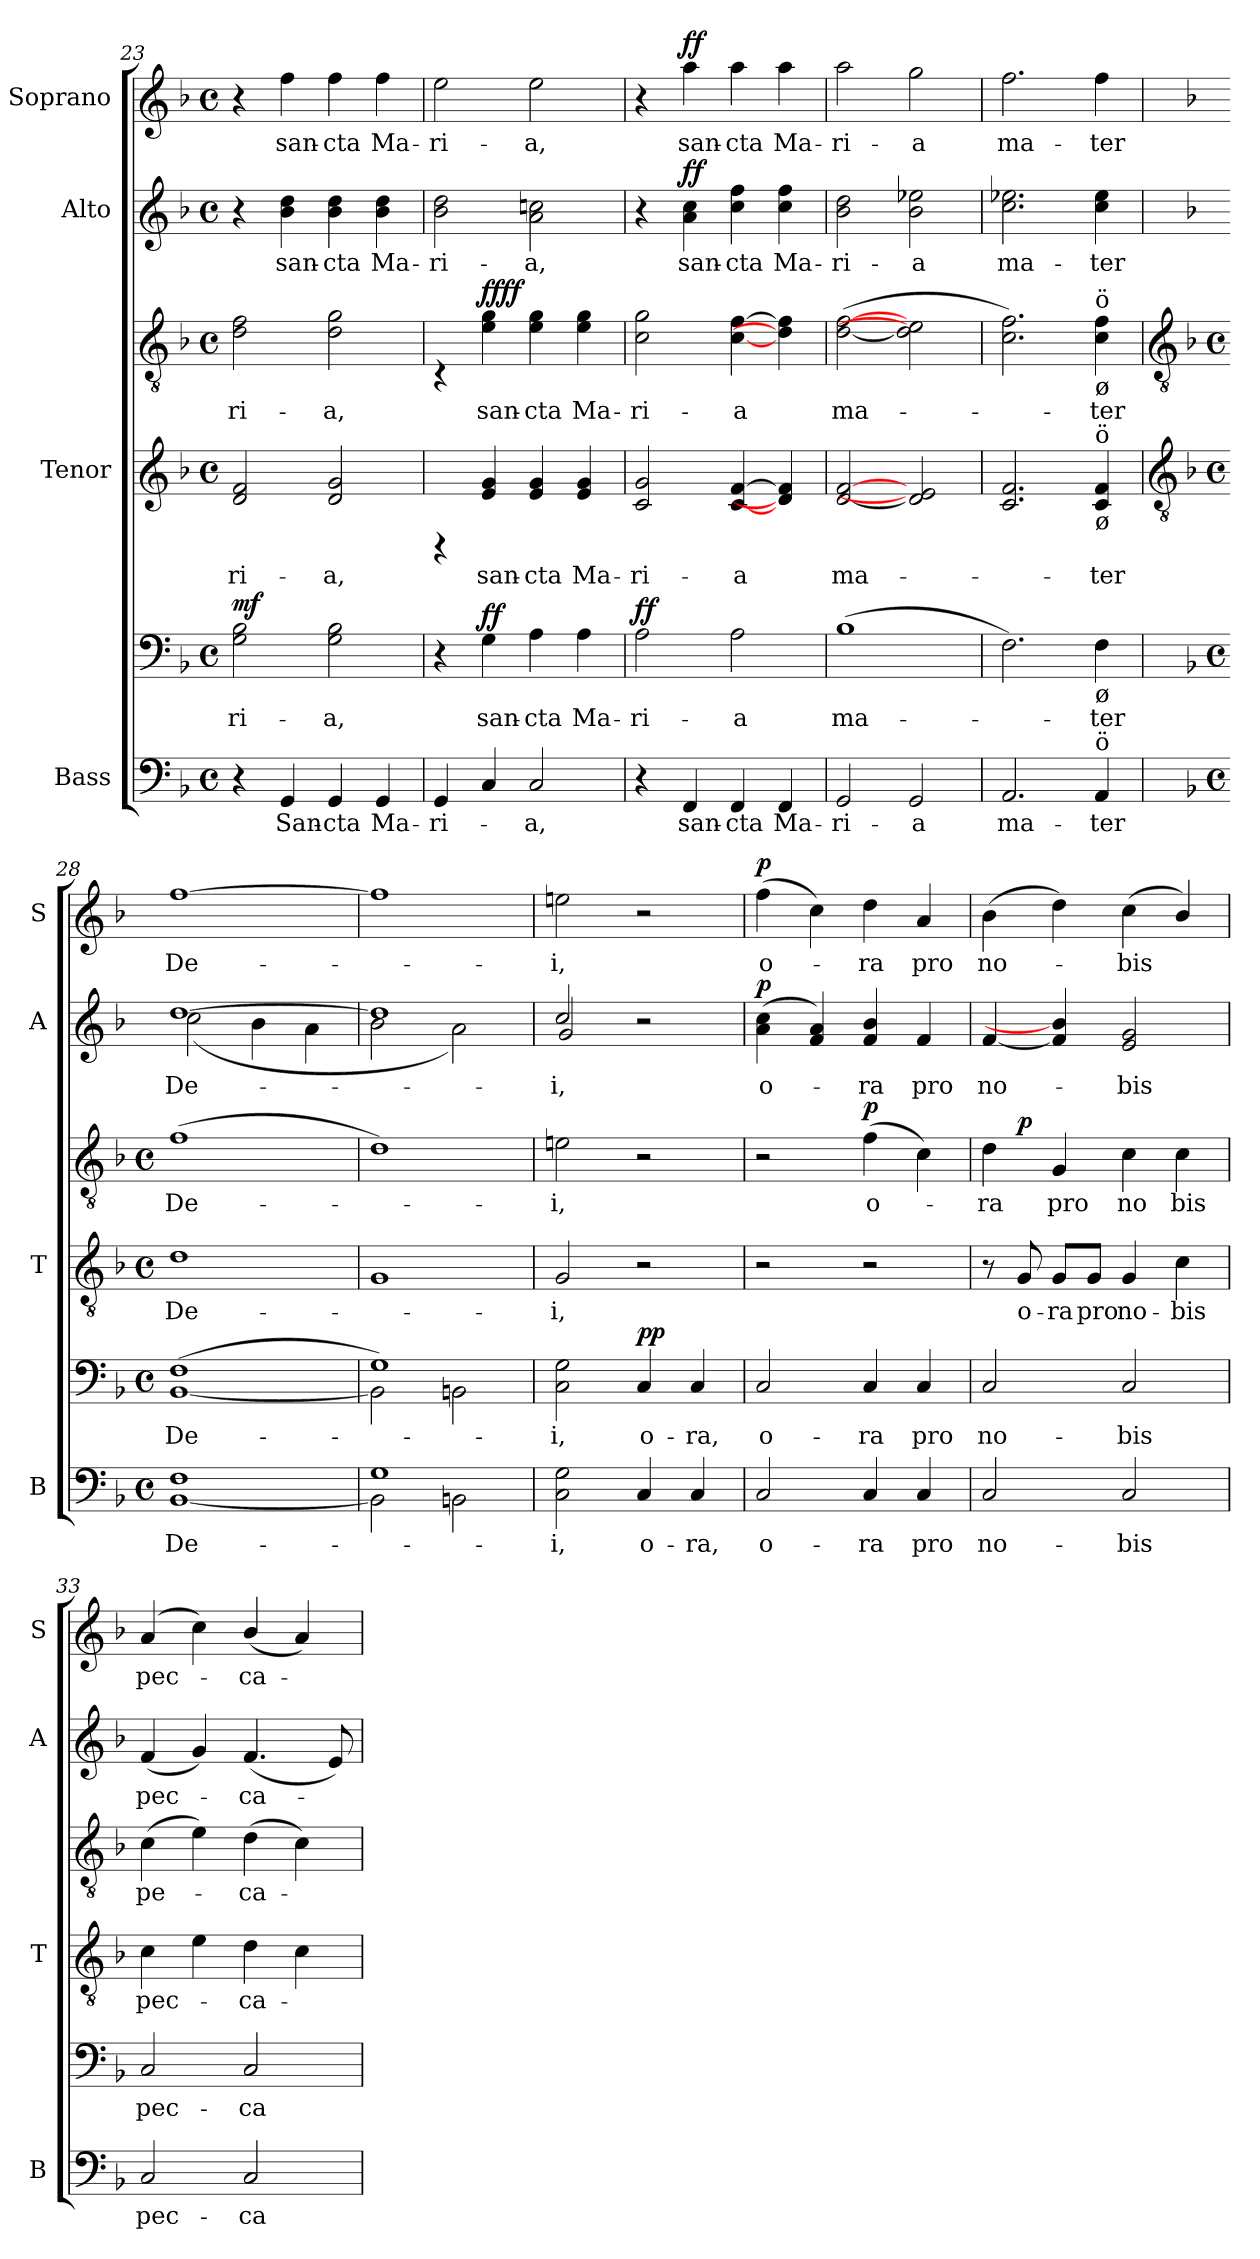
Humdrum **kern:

**kern	**text	**kern	**text	**dynam	**kern	**text	**kern	**text	**dynam	**kern	**text	**dynam	**kern	**text	**dynam
*part4	*part4	*part4	*part4	*part4	*part3	*part3	*part3	*part3	*part3	*part2	*part2	*part2	*part1	*part1	*part1
*staff6	*staff6	*staff5	*staff5	*staff5/6	*staff4	*staff4	*staff3	*staff3	*staff3/4	*staff2	*staff2	*staff2	*staff1	*staff1	*staff1
*I"Bass	*	*	*	*	*I"Tenor	*	*	*	*	*I"Alto	*	*	*I"Soprano	*	*
*I'B	*	*	*	*	*I'T	*	*	*	*	*I'A	*	*	*I'S	*	*
*clefF4	*	*clefF4	*	*	*	*	*clefGv2	*	*	*clefG2	*	*	*clefG2	*	*
*k[b-]	*	*k[b-]	*	*	*k[b-]	*	*k[b-]	*	*	*k[b-]	*	*	*k[b-]	*	*
*F:	*	*F:	*	*	*F:	*	*F:	*	*	*F:	*	*	*F:	*	*
*M4/4	*	*M4/4	*	*	*M4/4	*	*M4/4	*	*	*M4/4	*	*	*M4/4	*	*
*met(c)	*	*met(c)	*	*	*met(c)	*	*met(c)	*	*	*met(c)	*	*	*met(c)	*	*
=23	=23	=23	=23	=23	=23	=23	=23	=23	=23	=23	=23	=23	=23	=23	=23
!	!	!	!LO:LY:b	!LO:DY:b=2	!	!LO:LY:b	!	!LO:LY:b	!	!	!	!	!	!	!
4r	.	2G 2B-	-ri-	mf	2d 2f	-ri-	2d 2f	-ri-	.	4r	.	.	4r	.	.
!	!LO:LY:b	!	!	!	!	!	!	!	!	!	!LO:LY:b	!	!	!LO:LY:b	!
4GG	San-	.	.	.	.	.	.	.	.	4b- 4dd	san-	.	4ff	san-	.
!	!LO:LY:b	!	!LO:LY:b	!	!	!LO:LY:b	!	!LO:LY:b	!	!	!LO:LY:b	!	!	!LO:LY:b	!
4GG	-cta	2G 2B-	-a,	.	2d 2g	-a,	2d 2g	-a,	.	4b- 4dd	-cta	.	4ff	-cta	.
!	!LO:LY:b	!	!	!	!	!	!	!	!	!	!LO:LY:b	!	!	!LO:LY:b	!
4GG	Ma-	.	.	.	.	.	.	.	.	4b- 4dd	Ma-	.	4ff	Ma-	.
=24	=24	=24	=24	=24	=24	=24	=24	=24	=24	=24	=24	=24	=24	=24	=24
!	!LO:LY:b	!	!	!	!	!	!	!	!	!	!LO:LY:b	!	!	!LO:LY:b	!
4GG	-ri-	4r	.	.	4rBB	.	4rBB	.	.	2b- 2dd	-ri-	.	2ee	-ri-	.
!	!	!	!LO:LY:b	!LO:DY:b	!	!LO:LY:b	!	!LO:LY:b	!LO:DY:b=2	!	!	!	!	!	!
!	!	!	!	!	!	!	!	!	!LO:DY:n=1:b	!	!	!	!	!	!
4C	.	4G	-san-	ff	4e 4g	san-	4e 4g	san-	ff ff	.	.	.	.	.	.
!	!LO:LY:b	!	!LO:LY:b	!	!	!LO:LY:b	!	!LO:LY:b	!	!	!LO:LY:b	!	!	!LO:LY:b	!
2C	a,	4A	-cta	.	4e 4g	-cta	4e 4g	-cta	.	2a 2ccn	-a,	.	2ee	-a,	.
!	!	!	!LO:LY:b	!	!	!LO:LY:b	!	!LO:LY:b	!	!	!	!	!	!	!
.	.	4A	Ma-	.	4e 4g	Ma-	4e 4g	Ma-	.	.	.	.	.	.	.
=25	=25	=25	=25	=25	=25	=25	=25	=25	=25	=25	=25	=25	=25	=25	=25
!	!	!	!LO:LY:b	!LO:DY:b=2	!	!LO:LY:b	!	!LO:LY:b	!	!	!	!	!	!	!
4r	.	2A	ri-	ff	2c 2g	-ri-	2c 2g	-ri-	.	4r	.	.	4r	.	.
!	!LO:LY:b	!	!	!	!	!	!	!	!	!	!LO:LY:b	!LO:DY:b	!	!LO:LY:b	!LO:DY:b
4FF	san-	.	.	.	.	.	.	.	.	4a 4cc	san-	ff	4aa	san-	ff
!	!LO:LY:b	!	!LO:LY:b	!	!	!LO:LY:b	!	!LO:LY:b	!	!	!LO:LY:b	!	!	!LO:LY:b	!
4FF	-cta	2A	-a	.	[4c [4f	-a	[4c [4f	-a	.	4cc 4ff	-cta	.	4aa	-cta	.
!	!LO:LY:b	!	!	!	!	!	!	!	!	!	!LO:LY:b	!	!	!LO:LY:b	!
4FF	Ma-	.	.	.	4d] 4f]	.	4d] 4f]	.	.	4cc 4ff	Ma-	.	4aa	Ma-	.
=26	=26	=26	=26	=26	=26	=26	=26	=26	=26	=26	=26	=26	=26	=26	=26
!	!LO:LY:b	!	!LO:LY:b	!	!	!LO:LY:b	!	!LO:LY:b	!	!	!LO:LY:b	!	!	!LO:LY:b	!
2GG	ri-	(>1B-	-ma-	.	[2d [2f	ma-	(>[2d [2f	ma-	.	2b- 2dd	-ri-	.	2aa	-ri-	.
!	!LO:LY:b	!	!	!	!	!	!	!	!	!	!LO:LY:b	!	!	!LO:LY:b	!
2GG	-a	.	.	.	2d] 2e-]	.	2d] 2e-]	.	.	2b- 2ee-X	-a	.	2gg	-a	.
=27	=27	=27	=27	=27	=27	=27	=27	=27	=27	=27	=27	=27	=27	=27	=27
!	!LO:LY:b	!	!	!	!	!	!	!	!	!	!LO:LY:b	!	!	!LO:LY:b	!
2.AA	ma-	2.F)	.	.	2.c 2.f	.	2.c 2.f)	.	.	2.cc 2.ee-X	ma-	.	2.ff	ma-	.
!	!	!	!	!	!	!	!LO:TX:a:t=ö	!	!	!	!	!	!	!	!
!	!	!	!	!	!	!	!LO:TX:b:t=ø	!	!	!	!	!	!	!	!
!	!	!	!	!	!LO:TX:a:t=ö	!	!	!	!	!	!	!	!	!	!
!	!	!	!	!	!LO:TX:b:t=ø	!	!	!	!	!	!	!	!	!	!
!	!	!LO:TX:b:t=ø	!	!	!	!	!	!	!	!	!	!	!	!	!
!LO:TX:a:t=ö	!	!	!	!	!	!	!	!	!	!	!	!	!	!	!
!	!LO:LY:b	!	!LO:LY:b	!	!	!LO:LY:b	!	!LO:LY:b	!	!	!LO:LY:b	!	!	!LO:LY:b	!
4AA	-ter	4F	ter	.	4c 4f	ter	4c 4f	ter	.	4cc 4ee-	-ter	.	4ff	-ter	.
!!LO:LB:g=z
=28	=28	=28	=28	=28	=28	=28	=28	=28	=28	=28	=28	=28	=28	=28	=28
*	*	*	*	*	*clefGv2	*	*clefGv2	*	*	*	*	*	*	*	*
*k[b-]	*	*k[b-]	*	*	*k[b-]	*	*k[b-]	*	*	*	*	*	*	*	*
*F:	*	*F:	*	*	*F:	*	*F:	*	*	*	*	*	*	*	*
*M4/4	*	*M4/4	*	*	*M4/4	*	*M4/4	*	*	*	*	*	*	*	*
*met(c)	*	*met(c)	*	*	*met(c)	*	*met(c)	*	*	*	*	*	*	*	*
!	!LO:LY:b	!	!	!	!	!	!	!	!	!	!	!	!	!	!
*^	*	*	*	*	*	*	*	*	*	*	*	*	*	*	*
!	!	!LO:LY:b	!	!LO:LY:b	!	!	!	!	!	!	!	!	!	!	!	!
*	*	*	*^	*	*	*	*	*	*	*	*	*	*	*	*	*
!	!	!	!	!	!LO:LY:b	!	!	!LO:LY:b	!	!LO:LY:b	!	!	!LO:LY:b	!	!	!LO:LY:b	!
*	*	*	*	*	*	*	*	*	*	*	*	*^	*	*	*	*	*
1F	[1BB-\	De-	(>1F	[1BB-\	De-	.	1d	De-	(>1f	De-	.	[1dd	(<2cc\	De-	.	[1ff	De-	.
.	.	.	.	.	.	.	.	.	.	.	.	.	4b-\	.	.	.	.	.
.	.	.	.	.	.	.	.	.	.	.	.	.	4a\	.	.	.	.	.
=29	=29	=29	=29	=29	=29	=29	=29	=29	=29	=29	=29	=29	=29	=29	=29	=29	=29	=29
1G	2BB-\]	.	1G)	2BB-\]	.	.	1G	.	1d)	.	.	1dd]	2b-\	.	.	1ff]	.	.
.	2BBn\	.	.	2BBn\	.	.	.	.	.	.	.	.	2a\)	.	.	.	.	.
=30	=30	=30	=30	=30	=30	=30	=30	=30	=30	=30	=30	=30	=30	=30	=30	=30	=30	=30
!	!	!LO:LY:b	!	!	!LO:LY:b	!	!	!LO:LY:b	!	!LO:LY:b	!	!	!	!LO:LY:b	!	!	!LO:LY:b	!
*v	*v	*	*	*	*	*	*	*	*	*	*	*	*	*	*	*	*	*
*	*	*v	*v	*	*	*	*	*	*	*	*	*	*	*	*	*	*
2C 2G	i,	2C 2G	i,	.	2G	i,	2en	i,	.	2cc/	2g/	i,	.	2een	-i,	.
!	!LO:LY:b	!	!LO:LY:b	!LO:DY:b=2	!	!	!	!	!	!	!	!	!	!	!	!
!	!	!	!	!LO:DY:n=1:b	!	!	!	!	!	!	!	!	!	!	!	!
4C	o-	4C	o-	p p	2r	.	2r	.	.	2r	2ryy	.	.	2r	.	.
!	!LO:LY:b	!	!LO:LY:b	!	!	!	!	!	!	!	!	!	!	!	!	!
4C	-ra,	4C	-ra,	.	.	.	.	.	.	.	.	.	.	.	.	.
*	*	*	*	*	*	*	*	*	*	*v	*v	*	*	*	*	*
=31	=31	=31	=31	=31	=31	=31	=31	=31	=31	=31	=31	=31	=31	=31	=31
!	!LO:LY:b	!	!LO:LY:b	!	!	!	!	!	!	!	!LO:LY:b	!LO:DY:b	!	!LO:LY:b	!LO:DY:b
2C	o-	2C	o-	.	2r	.	2r	.	.	(<4a 4cc	o-	p	(4ff	o-	p
.	.	.	.	.	.	.	.	.	.	4f 4a)	.	.	4cc)	.	.
!	!LO:LY:b	!	!LO:LY:b	!	!	!	!	!LO:LY:b	!LO:DY:b	!	!LO:LY:b	!	!	!LO:LY:b	!
4C	-ra	4C	-ra	.	2r	.	(>4f	o-	p	4f 4b-	ra	.	4dd	ra	.
!	!LO:LY:b	!	!LO:LY:b	!	!	!	!	!	!	!	!LO:LY:b	!	!	!LO:LY:b	!
4C	pro	4C	pro	.	.	.	4c)	.	.	4f	pro	.	4a	pro	.
=32	=32	=32	=32	=32	=32	=32	=32	=32	=32	=32	=32	=32	=32	=32	=32
!	!LO:LY:b	!	!LO:LY:b	!	!	!	!	!LO:LY:b	!	!	!LO:LY:b	!	!	!LO:LY:b	!
2C	no-	2C	no-	.	8r	.	4d	ra	.	[4f	no-	.	(>4b-	no-	.
!	!	!	!	!	!	!LO:LY:b	!	!	!LO:DY:b=2	!	!	!	!	!	!
.	.	.	.	.	8G	o-	.	.	p	.	.	.	.	.	.
!	!	!	!	!	!	!LO:LY:b	!	!LO:LY:b	!	!	!	!	!	!	!
.	.	.	.	.	8G/L	-ra	4G	pro	.	4f] 4b-]	.	.	4dd)	.	.
!	!	!	!	!	!	!LO:LY:b	!	!	!	!	!	!	!	!	!
.	.	.	.	.	8G/J	pro	.	.	.	.	.	.	.	.	.
!	!LO:LY:b	!	!LO:LY:b	!	!	!LO:LY:b	!	!LO:LY:b	!	!	!LO:LY:b	!	!	!LO:LY:b	!
2C	-bis	2C	-bis	.	4G	no-	4c	no	.	2e 2g	bis	.	(<4cc	bis	.
!	!	!	!	!	!	!LO:LY:b	!	!LO:LY:b	!	!	!	!	!	!	!
.	.	.	.	.	4c	-bis	4c	bis	.	.	.	.	4b-/)	.	.
=33	=33	=33	=33	=33	=33	=33	=33	=33	=33	=33	=33	=33	=33	=33	=33
!	!LO:LY:b	!	!LO:LY:b	!	!	!LO:LY:b	!	!LO:LY:b	!	!	!LO:LY:b	!	!	!LO:LY:b	!
2C	pec-	2C	pec-	.	4c	pec-	(>4c	pe-	.	(<4f	pec-	.	(<4a	pec-	.
.	.	.	.	.	4e	.	4e)	.	.	4g)	.	.	4cc)	.	.
!	!LO:LY:b	!	!LO:LY:b	!	!	!LO:LY:b	!	!LO:LY:b	!	!	!LO:LY:b	!	!	!LO:LY:b	!
2C	-ca-	2C	-ca-	.	4d	ca-	(>4d	ca-	.	(<4.f/	ca-	.	(<4b-/	ca-	.
.	.	.	.	.	4c	.	4c)	.	.	.	.	.	4a)	.	.
.	.	.	.	.	.	.	.	.	.	8e)	.	.	.	.	.
=	=	=	=	=	=	=	=	=	=	=	=	=	=	=	=
*-	*-	*-	*-	*-	*-	*-	*-	*-	*-	*-	*-	*-	*-	*-	*-
